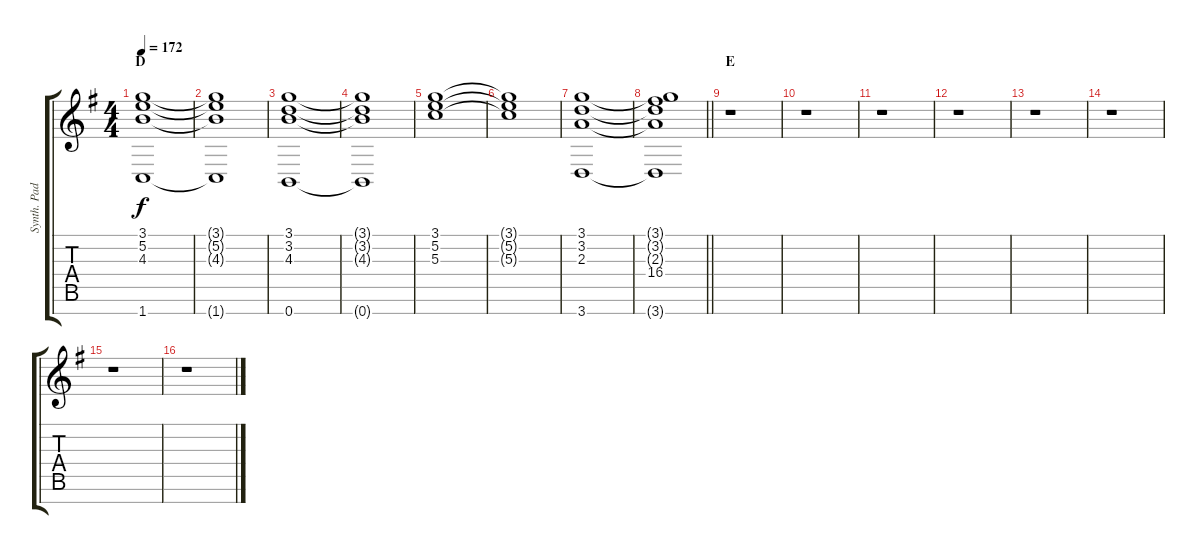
\track ("Synth. Pad I" "Synth. Pad") {instrument pad2warm}
\staff {score tabs}
\tuning (E5 B4 G4 D4 A3 E3 B2) {hide}
\ts (4 4)
\section ("" "D")
\tempo 172
\clef g2
\ks g
(3.1 5.2 4.3 1.7).1{dy f} |
(3.1{t} 5.2{t} 4.3{t} 1.7{t}).1 |
(3.1 3.2 4.3 0.7).1 |
(3.1{t} 3.2{t} 4.3{t} 0.7{t}).1 |
(3.1 5.2 5.3).1 |
(3.1{t} 5.2{t} 5.3{t}).1 |
(3.1 3.2 2.3 3.7).1 |
\barLineRight lightlight
(3.1{t} 3.2{t} 2.3{t} 16.4 3.7{t}).1 |
\section ("" "E")
r.1 |
r.1 |
r.1 |
r.1 |
r.1 |
r.1 |
r.1 |
r.1
